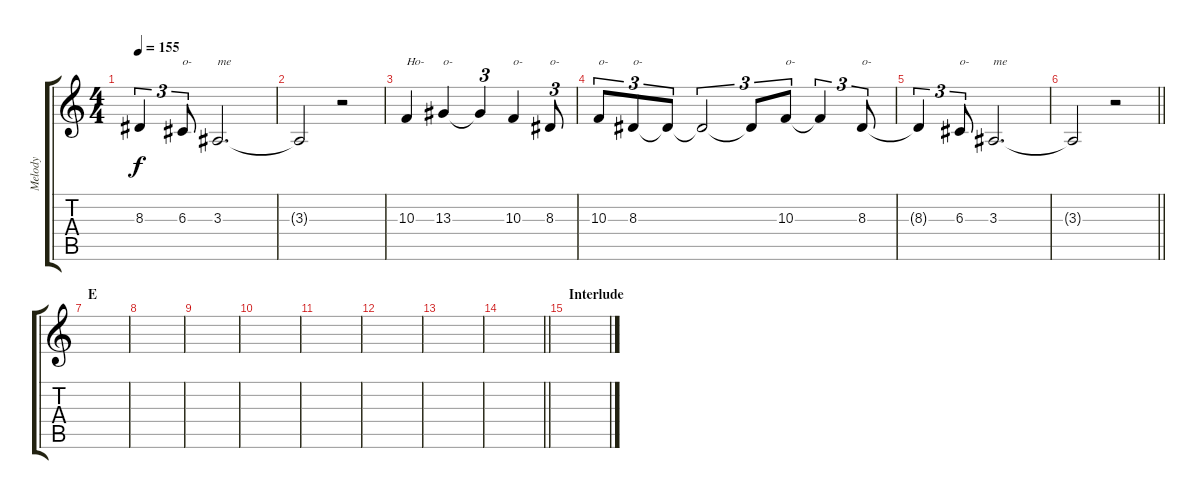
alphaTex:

\track ("Melody" "Melody") {instrument tenorsax}
\staff {score tabs}
\tuning (E4 B3 G3 D3 A2 E2) {hide}
\ts (4 4)
\tempo 155
\clef g2
\ks c
8.3{t}.4{tu (3 2) dy f} 6.3.8{tu (3 2) txt "o-"} 3.3.2{d txt "me"} |
3.3{t}.2 r.2 |
10.3.4{txt "Ho-"} 13.3.4{txt "o-"} 13.3{t}.4{tu (3 2)} 10.3.4{txt "o-"} 8.3.8{tu (3 2) txt "o-"} |
10.3.8{tu (3 2) txt "o-"} 8.3.8{tu (3 2) txt "o-"} 8.3{t}.8{tu (3 2)} 8.3{t}.2{tu (3 2)} 8.3{t}.8{tu (3 2)} 10.3.8{tu (3 2) txt "o-"} 10.3{t}.4{tu (3 2)} 8.3.8{tu (3 2) txt "o-"} |
8.3{t}.4{tu (3 2)} 6.3.8{tu (3 2) txt "o-"} 3.3.2{d txt "me"} |
\barLineRight lightlight
3.3{t}.2 r.2 |
\section ("" "E")
|
|
|
|
|
|
|
\barLineRight lightlight
|
\section ("" "Interlude")
